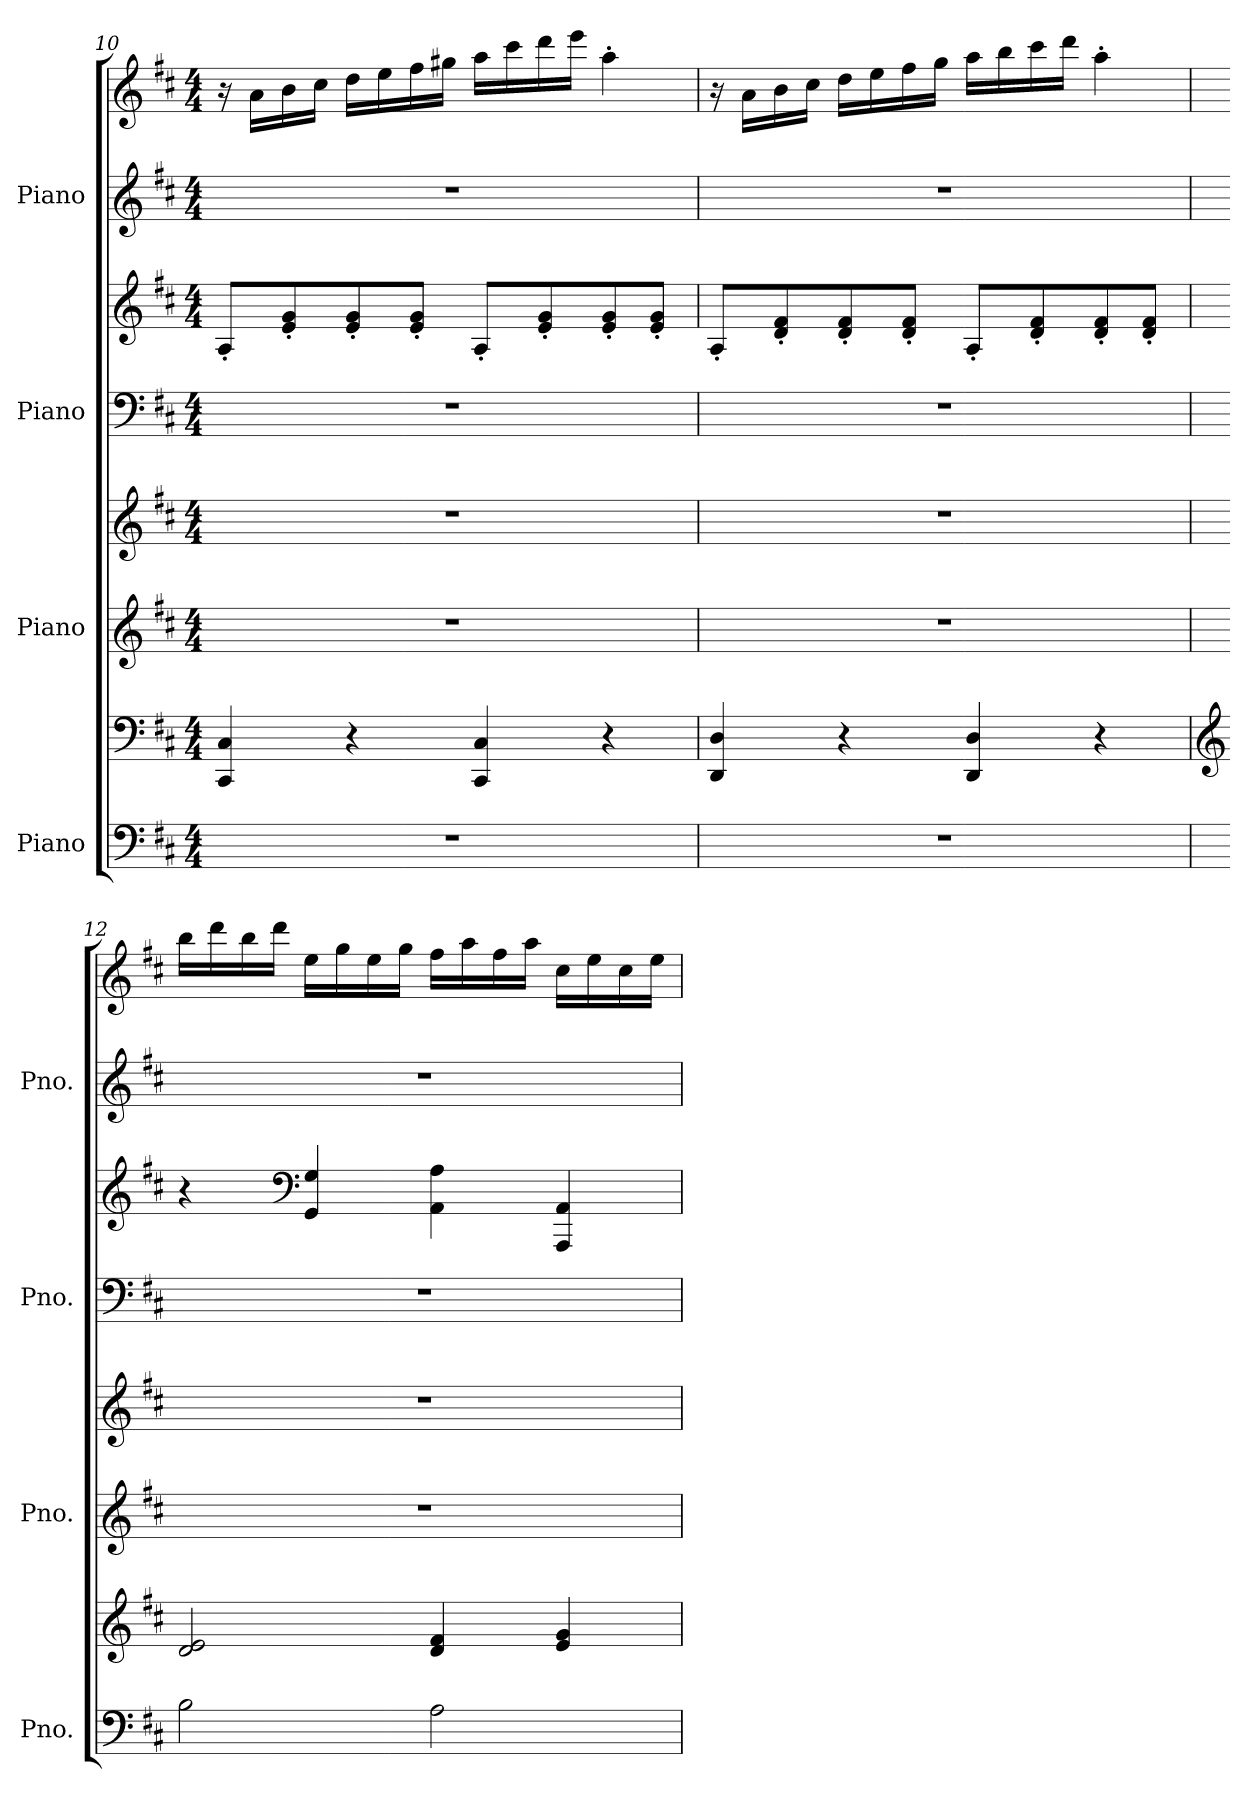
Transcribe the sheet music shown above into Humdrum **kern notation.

**kern	**kern	**kern	**kern	**kern	**kern	**kern	**kern
*part4	*part4	*part3	*part3	*part2	*part2	*part1	*part1
*staff8	*staff7	*staff6	*staff5	*staff4	*staff3	*staff2	*staff1
*I"Piano	*	*I"Piano	*	*I"Piano	*	*I"Piano	*
*I'Pno.	*	*I'Pno.	*	*I'Pno.	*	*I'Pno.	*
!!LO:PB:g=z
*clefF4	*clefF4	*clefG2	*clefG2	*clefF4	*clefG2	*clefG2	*clefG2
*k[f#c#]	*k[f#c#]	*k[f#c#]	*k[f#c#]	*k[f#c#]	*k[f#c#]	*k[f#c#]	*k[f#c#]
*M4/4	*M4/4	*M4/4	*M4/4	*M4/4	*M4/4	*M4/4	*M4/4
=10	=10	=10	=10	=10	=10	=10	=10
1r	4CC#/ 4C#/	1r	1r	1r	8A'/L	1r	16r
.	.	.	.	.	.	.	16a\LL
.	.	.	.	.	8e/' 8g/'	.	16b\
.	.	.	.	.	.	.	16cc#\JJ
.	4r	.	.	.	8e/' 8g/'	.	16dd\LL
.	.	.	.	.	.	.	16ee\
.	.	.	.	.	8e/' 8g/'J	.	16ff#\
.	.	.	.	.	.	.	16gg#X\JJ
.	4CC#/ 4C#/	.	.	.	8A'/L	.	16aa\LL
.	.	.	.	.	.	.	16ccc#\
.	.	.	.	.	8e/' 8g/'	.	16ddd\
.	.	.	.	.	.	.	16eee\JJ
.	4r	.	.	.	8e/' 8g/'	.	4aa'\
.	.	.	.	.	8e/' 8g/'J	.	.
=11	=11	=11	=11	=11	=11	=11	=11
1r	4DD/ 4D/	1r	1r	1r	8A'/L	1r	16r
.	.	.	.	.	.	.	16a\LL
.	.	.	.	.	8d/' 8f#/'	.	16b\
.	.	.	.	.	.	.	16cc#\JJ
.	4r	.	.	.	8d/' 8f#/'	.	16dd\LL
.	.	.	.	.	.	.	16ee\
.	.	.	.	.	8d/' 8f#/'J	.	16ff#\
.	.	.	.	.	.	.	16gg\JJ
.	4DD/ 4D/	.	.	.	8A'/L	.	16aa\LL
.	.	.	.	.	.	.	16bb\
.	.	.	.	.	8d/' 8f#/'	.	16ccc#\
.	.	.	.	.	.	.	16ddd\JJ
.	4r	.	.	.	8d/' 8f#/'	.	4aa'\
.	.	.	.	.	8d/' 8f#/'J	.	.
!!LO:PB:g=z
=12	=12	=12	=12	=12	=12	=12	=12
*	*clefG2	*	*	*	*	*	*
2B\	2d/ 2e/	1r	1r	1r	4r	1r	16bb\LL
.	.	.	.	.	.	.	16ddd\
.	.	.	.	.	.	.	16bb\
.	.	.	.	.	.	.	16ddd\JJ
*	*	*	*	*	*clefF4	*	*
.	.	.	.	.	4GG/ 4G/	.	16ee\LL
.	.	.	.	.	.	.	16gg\
.	.	.	.	.	.	.	16ee\
.	.	.	.	.	.	.	16gg\JJ
2A\	4d/ 4f#/	.	.	.	4AA\ 4A\	.	16ff#\LL
.	.	.	.	.	.	.	16aa\
.	.	.	.	.	.	.	16ff#\
.	.	.	.	.	.	.	16aa\JJ
.	4e/ 4g/	.	.	.	4AAA/ 4AA/	.	16cc#\LL
.	.	.	.	.	.	.	16ee\
.	.	.	.	.	.	.	16cc#\
.	.	.	.	.	.	.	16ee\JJ
=	=	=	=	=	=	=	=
*-	*-	*-	*-	*-	*-	*-	*-
